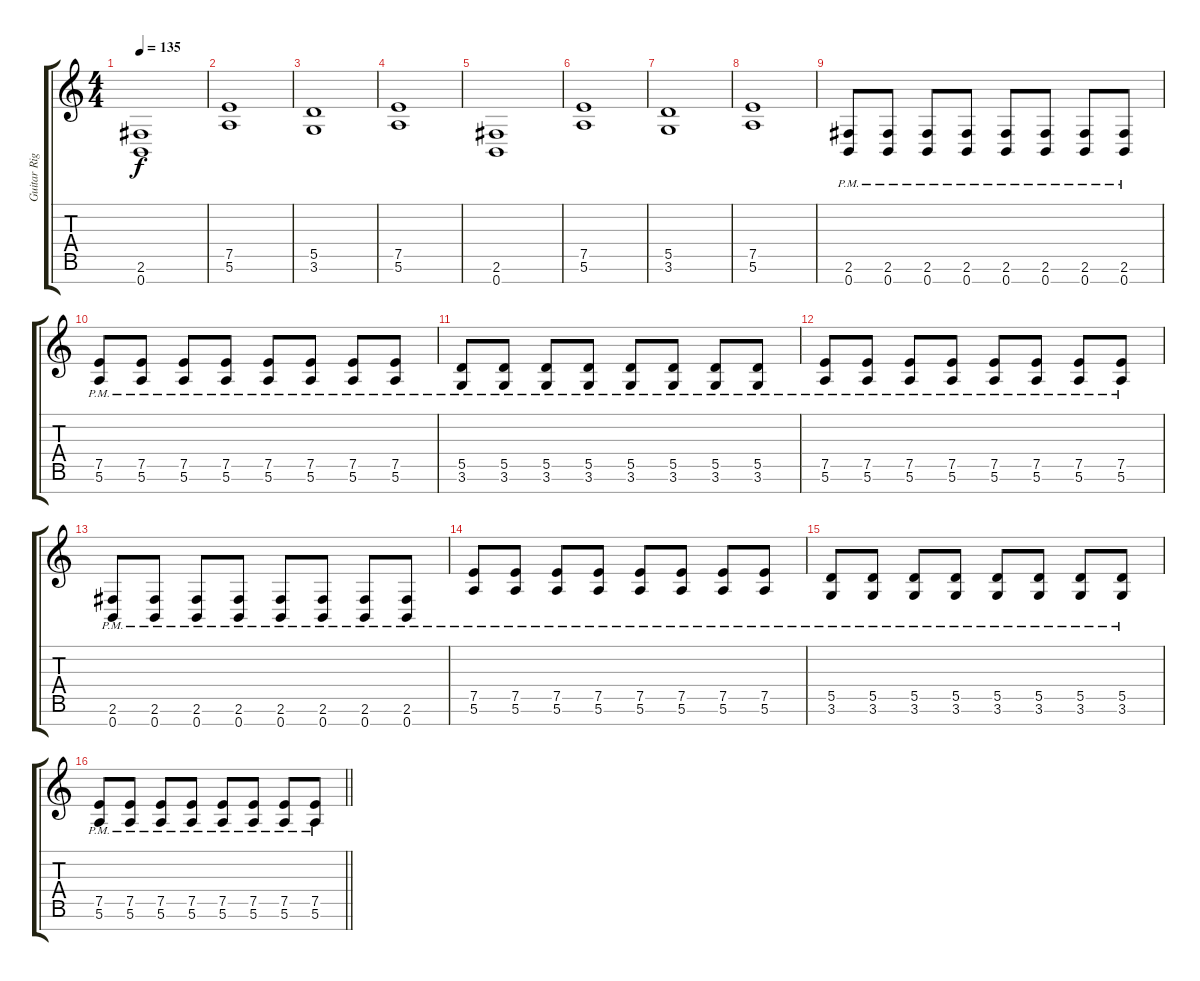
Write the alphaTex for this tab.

\track ("Guitar Right" "Guitar Rig") {instrument distortionguitar}
\staff {score tabs}
\tuning (E4 B3 G3 D3 A2 E2 B1) {hide}
\ts (4 4)
\tempo 135
\clef g2
\ks c
(2.6 0.7).1{dy f} |
(7.5 5.6).1 |
(5.5 3.6).1 |
(7.5 5.6).1 |
(2.6 0.7).1 |
(7.5 5.6).1 |
(5.5 3.6).1 |
(7.5 5.6).1 |
(2.6{pm} 0.7{pm}).8 (2.6{pm} 0.7{pm}).8 (2.6{pm} 0.7{pm}).8 (2.6{pm} 0.7{pm}).8 (2.6{pm} 0.7{pm}).8 (2.6{pm} 0.7{pm}).8 (2.6{pm} 0.7{pm}).8 (2.6{pm} 0.7{pm}).8 |
(7.5{pm} 5.6{pm}).8 (7.5{pm} 5.6{pm}).8 (7.5{pm} 5.6{pm}).8 (7.5{pm} 5.6{pm}).8 (7.5{pm} 5.6{pm}).8 (7.5{pm} 5.6{pm}).8 (7.5{pm} 5.6{pm}).8 (7.5{pm} 5.6{pm}).8 |
(5.5{pm} 3.6{pm}).8 (5.5{pm} 3.6{pm}).8 (5.5{pm} 3.6{pm}).8 (5.5{pm} 3.6{pm}).8 (5.5{pm} 3.6{pm}).8 (5.5{pm} 3.6{pm}).8 (5.5{pm} 3.6{pm}).8 (5.5{pm} 3.6{pm}).8 |
(7.5{pm} 5.6{pm}).8 (7.5{pm} 5.6{pm}).8 (7.5{pm} 5.6{pm}).8 (7.5{pm} 5.6{pm}).8 (7.5{pm} 5.6{pm}).8 (7.5{pm} 5.6{pm}).8 (7.5{pm} 5.6{pm}).8 (7.5{pm} 5.6{pm}).8 |
(2.6{pm} 0.7{pm}).8 (2.6{pm} 0.7{pm}).8 (2.6{pm} 0.7{pm}).8 (2.6{pm} 0.7{pm}).8 (2.6{pm} 0.7{pm}).8 (2.6{pm} 0.7{pm}).8 (2.6{pm} 0.7{pm}).8 (2.6{pm} 0.7{pm}).8 |
(7.5{pm} 5.6{pm}).8 (7.5{pm} 5.6{pm}).8 (7.5{pm} 5.6{pm}).8 (7.5{pm} 5.6{pm}).8 (7.5{pm} 5.6{pm}).8 (7.5{pm} 5.6{pm}).8 (7.5{pm} 5.6{pm}).8 (7.5{pm} 5.6{pm}).8 |
(5.5{pm} 3.6{pm}).8 (5.5{pm} 3.6{pm}).8 (5.5{pm} 3.6{pm}).8 (5.5{pm} 3.6{pm}).8 (5.5{pm} 3.6{pm}).8 (5.5{pm} 3.6{pm}).8 (5.5{pm} 3.6{pm}).8 (5.5{pm} 3.6{pm}).8 |
\barLineRight lightlight
(7.5{pm} 5.6{pm}).8 (7.5{pm} 5.6{pm}).8 (7.5{pm} 5.6{pm}).8 (7.5{pm} 5.6{pm}).8 (7.5{pm} 5.6{pm}).8 (7.5{pm} 5.6{pm}).8 (7.5{pm} 5.6{pm}).8 (7.5{pm} 5.6{pm}).8
